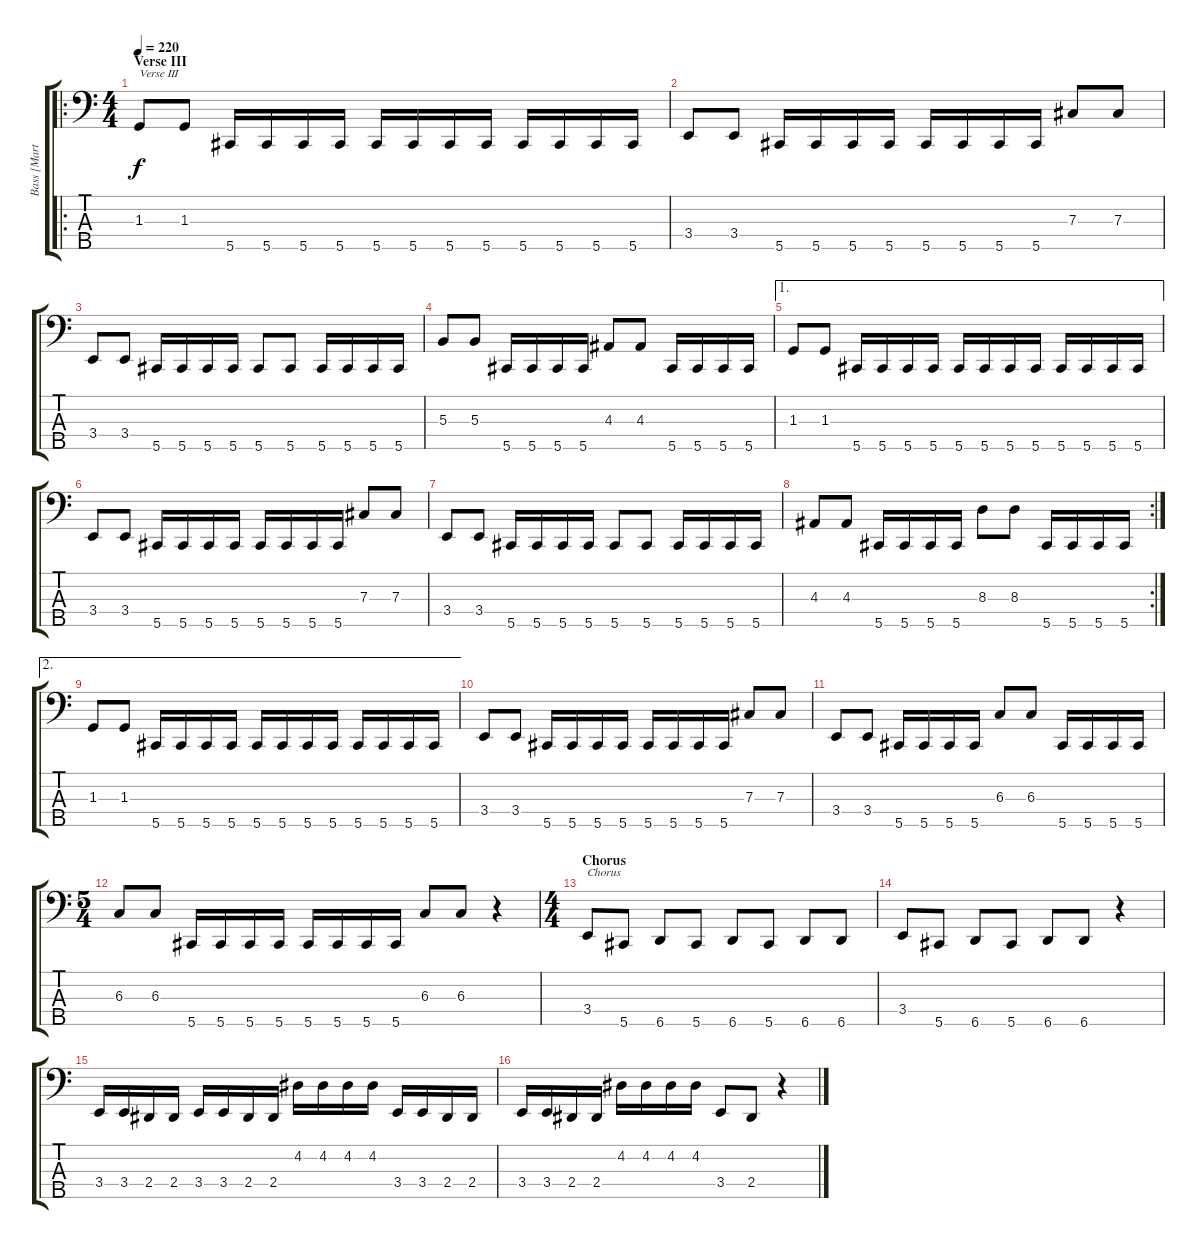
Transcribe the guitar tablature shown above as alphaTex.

\track ("Bass [Martin]" "Bass [Mart") {instrument electricbasspick}
\staff {score tabs}
\tuning (E2 B1 Gb1 Db1 Ab0) {hide}
\ro
\ts (4 4)
\section ("" "Verse III")
\tempo 220
\clef f4
\ks c
1.3.8{txt "Verse III" dy f} 1.3.8 5.5.16 5.5.16 5.5.16 5.5.16 5.5.16 5.5.16 5.5.16 5.5.16 5.5.16 5.5.16 5.5.16 5.5.16 |
3.4.8 3.4.8 5.5.16 5.5.16 5.5.16 5.5.16 5.5.16 5.5.16 5.5.16 5.5.16 7.3.8 7.3.8 |
3.4.8 3.4.8 5.5.16 5.5.16 5.5.16 5.5.16 5.5.8 5.5.8 5.5.16 5.5.16 5.5.16 5.5.16 |
5.3.8 5.3.8 5.5.16 5.5.16 5.5.16 5.5.16 4.3.8 4.3.8 5.5.16 5.5.16 5.5.16 5.5.16 |
\ae 1
1.3.8 1.3.8 5.5.16 5.5.16 5.5.16 5.5.16 5.5.16 5.5.16 5.5.16 5.5.16 5.5.16 5.5.16 5.5.16 5.5.16 |
3.4.8 3.4.8 5.5.16 5.5.16 5.5.16 5.5.16 5.5.16 5.5.16 5.5.16 5.5.16 7.3.8 7.3.8 |
3.4.8 3.4.8 5.5.16 5.5.16 5.5.16 5.5.16 5.5.8 5.5.8 5.5.16 5.5.16 5.5.16 5.5.16 |
\rc 2
4.3.8 4.3.8 5.5.16 5.5.16 5.5.16 5.5.16 8.3.8 8.3.8 5.5.16 5.5.16 5.5.16 5.5.16 |
\ae 2
1.3.8 1.3.8 5.5.16 5.5.16 5.5.16 5.5.16 5.5.16 5.5.16 5.5.16 5.5.16 5.5.16 5.5.16 5.5.16 5.5.16 |
3.4.8 3.4.8 5.5.16 5.5.16 5.5.16 5.5.16 5.5.16 5.5.16 5.5.16 5.5.16 7.3.8 7.3.8 |
3.4.8 3.4.8 5.5.16 5.5.16 5.5.16 5.5.16 6.3.8 6.3.8 5.5.16 5.5.16 5.5.16 5.5.16 |
\ts (5 4)
6.3.8 6.3.8 5.5.16 5.5.16 5.5.16 5.5.16 5.5.16 5.5.16 5.5.16 5.5.16 6.3.8 6.3.8 r.4 |
\ts (4 4)
\section ("" "Chorus")
3.4.8{txt "Chorus"} 5.5.8 6.5.8 5.5.8 6.5.8 5.5.8 6.5.8 6.5.8 |
3.4.8 5.5.8 6.5.8 5.5.8 6.5.8 6.5.8 r.4 |
3.4.16 3.4.16 2.4.16 2.4.16 3.4.16 3.4.16 2.4.16 2.4.16 4.2.16 4.2.16 4.2.16 4.2.16 3.4.16 3.4.16 2.4.16 2.4.16 |
3.4.16 3.4.16 2.4.16 2.4.16 4.2.16 4.2.16 4.2.16 4.2.16 3.4.8 2.4.8 r.4
